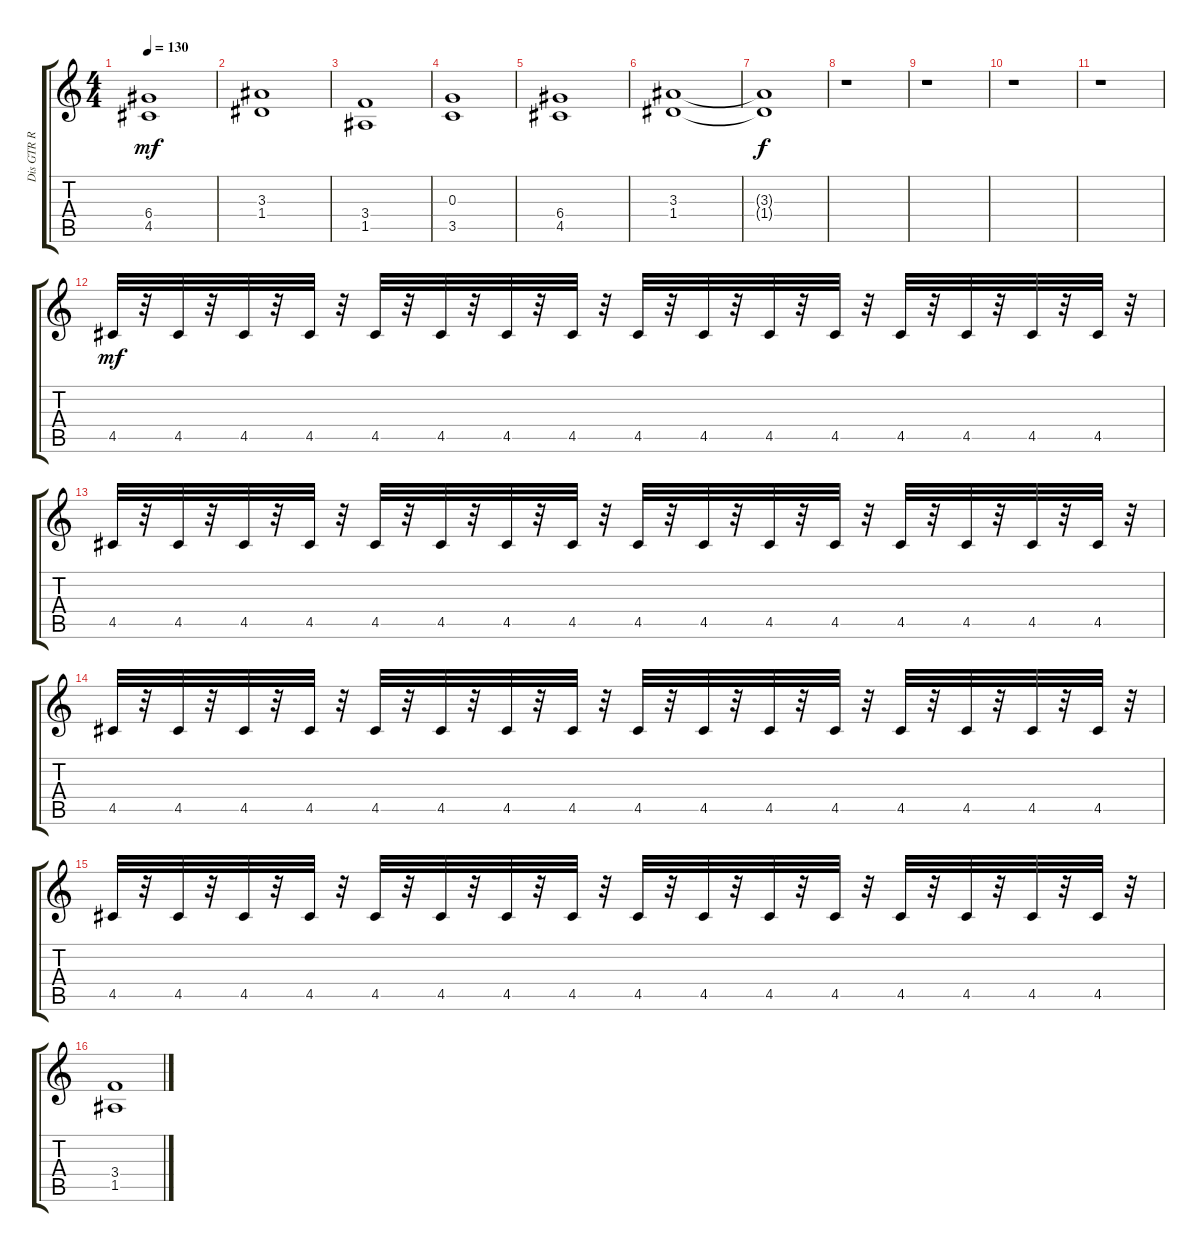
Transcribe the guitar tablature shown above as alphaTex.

\track ("Dis GTR R" "Dis GTR R") {instrument overdrivenguitar}
\staff {score tabs}
\tuning (E4 B3 G3 D3 A2 E2) {hide}
\ts (4 4)
\tempo 130
\clef g2
\ks c
(6.4 4.5).1{dy mf} |
(3.3 1.4).1 |
(3.4 1.5).1 |
(0.3 3.5).1 |
(6.4 4.5).1 |
(3.3 1.4).1 |
(3.3{t} 1.4{t}).1{dy f} |
r.1 |
r.1 |
r.1 |
r.1 |
4.5.32{dy mf} r.32 4.5.32 r.32 4.5.32 r.32 4.5.32 r.32 4.5.32 r.32 4.5.32 r.32 4.5.32 r.32 4.5.32 r.32 4.5.32 r.32 4.5.32 r.32 4.5.32 r.32 4.5.32 r.32 4.5.32 r.32 4.5.32 r.32 4.5.32 r.32 4.5.32 r.32 |
4.5.32 r.32 4.5.32 r.32 4.5.32 r.32 4.5.32 r.32 4.5.32 r.32 4.5.32 r.32 4.5.32 r.32 4.5.32 r.32 4.5.32 r.32 4.5.32 r.32 4.5.32 r.32 4.5.32 r.32 4.5.32 r.32 4.5.32 r.32 4.5.32 r.32 4.5.32 r.32 |
4.5.32 r.32 4.5.32 r.32 4.5.32 r.32 4.5.32 r.32 4.5.32 r.32 4.5.32 r.32 4.5.32 r.32 4.5.32 r.32 4.5.32 r.32 4.5.32 r.32 4.5.32 r.32 4.5.32 r.32 4.5.32 r.32 4.5.32 r.32 4.5.32 r.32 4.5.32 r.32 |
4.5.32 r.32 4.5.32 r.32 4.5.32 r.32 4.5.32 r.32 4.5.32 r.32 4.5.32 r.32 4.5.32 r.32 4.5.32 r.32 4.5.32 r.32 4.5.32 r.32 4.5.32 r.32 4.5.32 r.32 4.5.32 r.32 4.5.32 r.32 4.5.32 r.32 4.5.32 r.32 |
(3.4 1.5).1
